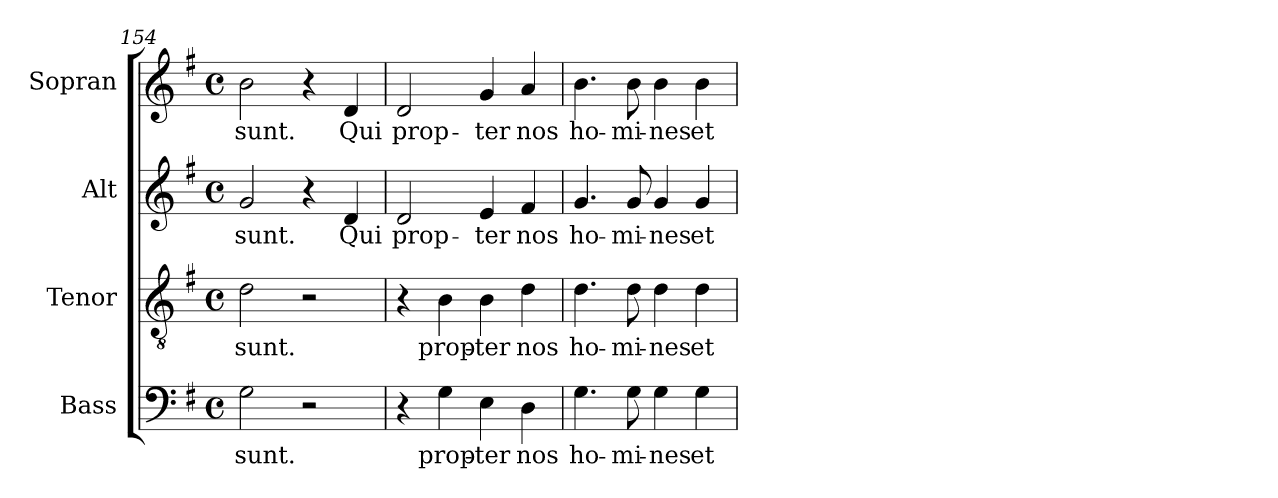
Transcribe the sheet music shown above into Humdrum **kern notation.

**kern	**text	**kern	**text	**kern	**text	**kern	**text
*part4	*part4	*part3	*part3	*part2	*part2	*part1	*part1
*staff4	*staff4	*staff3	*staff3	*staff2	*staff2	*staff1	*staff1
*I"Bass	*	*I"Tenor	*	*I"Alt	*	*I"Sopran	*
*I'B.	*	*I'T.	*	*I'A.	*	*I'S.	*
!!LO:LB:g=z
*clefF4	*	*clefGv2	*	*clefG2	*	*clefG2	*
*k[f#]	*	*k[f#]	*	*k[f#]	*	*k[f#]	*
*G:	*	*G:	*	*G:	*	*G:	*
*M4/4	*	*M4/4	*	*M4/4	*	*M4/4	*
*met(c)	*	*met(c)	*	*met(c)	*	*met(c)	*
=154	=154	=154	=154	=154	=154	=154	=154
!	!LO:LY:b	!	!LO:LY:b	!	!LO:LY:b	!	!LO:LY:b
2G\	sunt.	2d\	sunt.	2g/	sunt.	2b\	sunt.
2r	.	2r	.	4r	.	4r	.
!	!	!	!	!	!LO:LY:b	!	!LO:LY:b
.	.	.	.	4d/	Qui	4d/	Qui
=155	=155	=155	=155	=155	=155	=155	=155
!	!	!	!	!	!LO:LY:b	!	!LO:LY:b
4r	.	4r	.	2d/	prop-	2d/	prop-
!	!LO:LY:b	!	!LO:LY:b	!	!	!	!
4G\	prop-	4B\	prop-	.	.	.	.
!	!LO:LY:b	!	!LO:LY:b	!	!LO:LY:b	!	!LO:LY:b
4E\	-ter	4B\	-ter	4e/	-ter	4g/	-ter
!	!LO:LY:b	!	!LO:LY:b	!	!LO:LY:b	!	!LO:LY:b
4D\	nos	4d\	nos	4f#/	nos	4a/	nos
=156	=156	=156	=156	=156	=156	=156	=156
!	!LO:LY:b	!	!LO:LY:b	!	!LO:LY:b	!	!LO:LY:b
4.G\	ho-	4.d\	ho-	4.g/	ho-	4.b\	ho-
!	!LO:LY:b	!	!LO:LY:b	!	!LO:LY:b	!	!LO:LY:b
8G\	-mi-	8d\	-mi-	8g/	-mi-	8b\	-mi-
!	!LO:LY:b	!	!LO:LY:b	!	!LO:LY:b	!	!LO:LY:b
4G\	-nes	4d\	-nes	4g/	-nes	4b\	-nes
!	!LO:LY:b	!	!LO:LY:b	!	!LO:LY:b	!	!LO:LY:b
4G\	et	4d\	et	4g/	et	4b\	et
=	=	=	=	=	=	=	=
*-	*-	*-	*-	*-	*-	*-	*-
